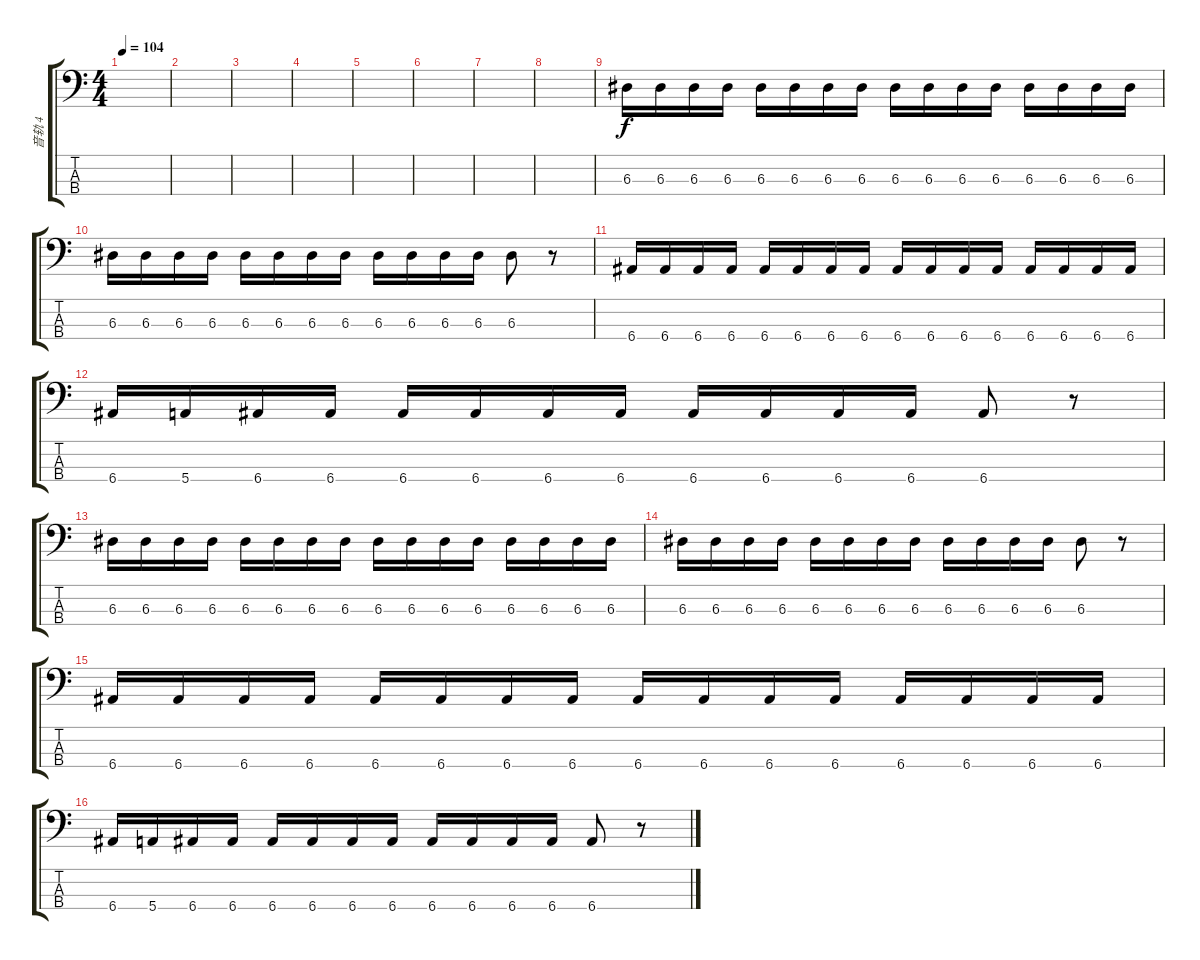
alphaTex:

\track ("音轨 4" "音轨 4") {instrument electricbassfinger}
\staff {score tabs}
\tuning (G2 D2 A1 E1) {hide}
\ts (4 4)
\tempo 104
\clef f4
\ks c
|
|
|
|
|
|
|
|
6.3.16 6.3.16 6.3.16 6.3.16 6.3.16 6.3.16 6.3.16 6.3.16 6.3.16 6.3.16 6.3.16 6.3.16 6.3.16 6.3.16 6.3.16 6.3.16 |
6.3.16 6.3.16 6.3.16 6.3.16 6.3.16 6.3.16 6.3.16 6.3.16 6.3.16 6.3.16 6.3.16 6.3.16 6.3.8 r.8 |
6.4.16 6.4.16 6.4.16 6.4.16 6.4.16 6.4.16 6.4.16 6.4.16 6.4.16 6.4.16 6.4.16 6.4.16 6.4.16 6.4.16 6.4.16 6.4.16 |
6.4.16 5.4.16 6.4.16 6.4.16 6.4.16 6.4.16 6.4.16 6.4.16 6.4.16 6.4.16 6.4.16 6.4.16 6.4.8 r.8 |
6.3.16 6.3.16 6.3.16 6.3.16 6.3.16 6.3.16 6.3.16 6.3.16 6.3.16 6.3.16 6.3.16 6.3.16 6.3.16 6.3.16 6.3.16 6.3.16 |
6.3.16 6.3.16 6.3.16 6.3.16 6.3.16 6.3.16 6.3.16 6.3.16 6.3.16 6.3.16 6.3.16 6.3.16 6.3.8 r.8 |
6.4.16 6.4.16 6.4.16 6.4.16 6.4.16 6.4.16 6.4.16 6.4.16 6.4.16 6.4.16 6.4.16 6.4.16 6.4.16 6.4.16 6.4.16 6.4.16 |
6.4.16 5.4.16 6.4.16 6.4.16 6.4.16 6.4.16 6.4.16 6.4.16 6.4.16 6.4.16 6.4.16 6.4.16 6.4.8 r.8
